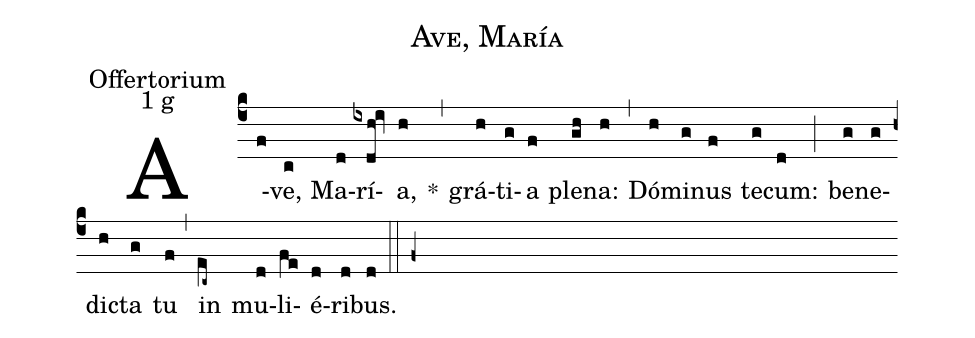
name: Ave, María;
office-part: Offertorium;
mode: 1;
mode-differentia: g;
%%
(c4)

A(f)ve,(c) Ma(d)rí(ixdh!iv)a,(h) *(,) grá(h)ti(g)a(f) ple(gh)na:(h) (,) Dó(h)mi(g)nus(f) te(g)cum:(d) (;) be(g)ne(g)dic(h)ta(g) tu(f) (,) in(ec~) mu(d)li(fe)é(d)ri(d)bus.(d)

(::)

(f+)
